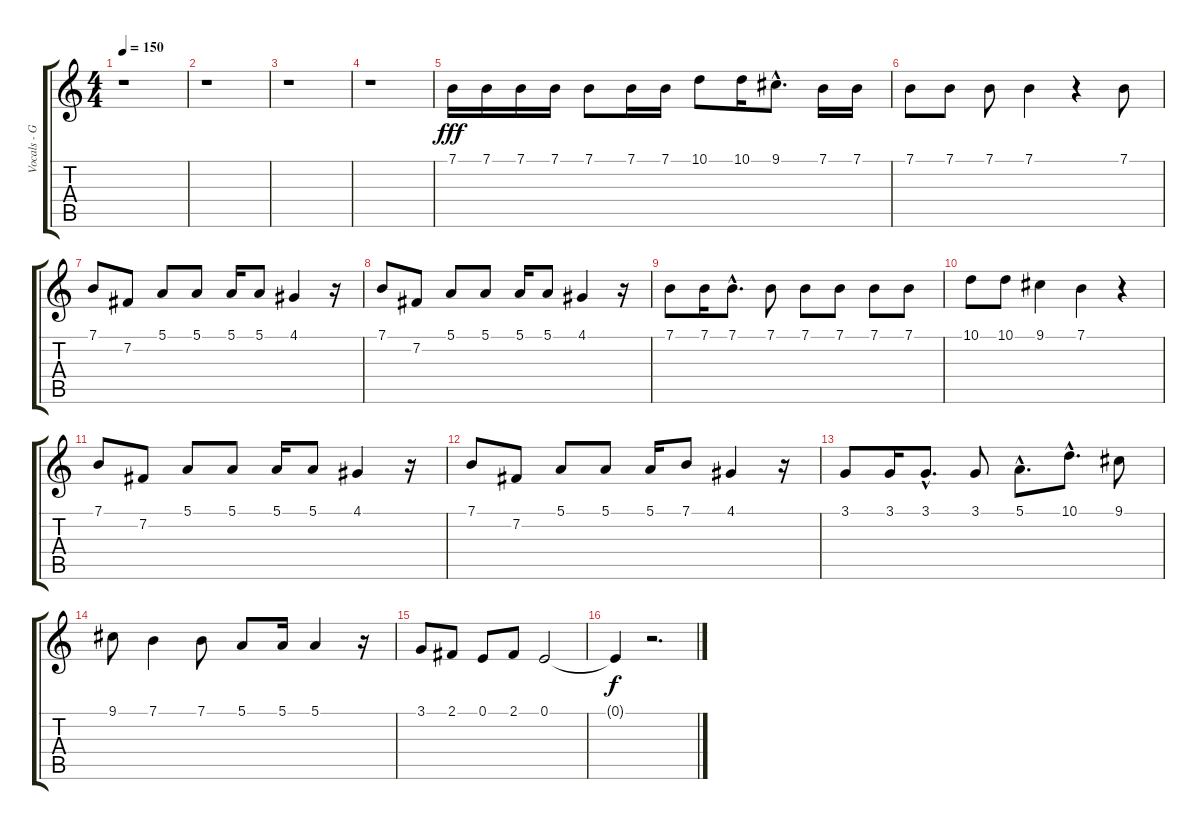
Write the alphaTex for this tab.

\track ("Vocals - Greg Graffin" "Vocals - G") {instrument voiceoohs}
\staff {score tabs}
\tuning (E4 B3 G3 D3 A2 E2) {hide}
\ts (4 4)
\tempo 150
\clef g2
\ks c
r.1{dy fff instrument voiceoohs} |
r.1 |
r.1 |
r.1 |
7.1.16 7.1.16 7.1.16 7.1.16 7.1.8 7.1.16 7.1.16 10.1.8 10.1.16 9.1{hac}.8{d} 7.1.16 7.1.16 |
7.1.8 7.1.8 7.1.8 7.1.4 r.4 7.1.8 |
7.1.8 7.2.8 5.1.8 5.1.8 5.1.16 5.1.8 4.1.4 r.16 |
7.1.8 7.2.8 5.1.8 5.1.8 5.1.16 5.1.8 4.1.4 r.16 |
7.1.8 7.1.16 7.1{hac}.8{d} 7.1.8 7.1.8 7.1.8 7.1.8 7.1.8 |
10.1.8 10.1.8 9.1.4 7.1.4 r.4 |
7.1.8 7.2.8 5.1.8 5.1.8 5.1.16 5.1.8 4.1.4 r.16 |
7.1.8 7.2.8 5.1.8 5.1.8 5.1.16 7.1.8 4.1.4 r.16 |
3.1.8 3.1.16 3.1{hac}.8{d} 3.1.8 5.1{hac}.8{d} 10.1{hac}.8{d} 9.1.8 |
9.1.8 7.1.4 7.1.8 5.1.8 5.1.16 5.1.4 r.16 |
3.1.8 2.1.8 0.1.8 2.1.8 0.1.2 |
0.1{t}.4{dy f} r.2{d}
